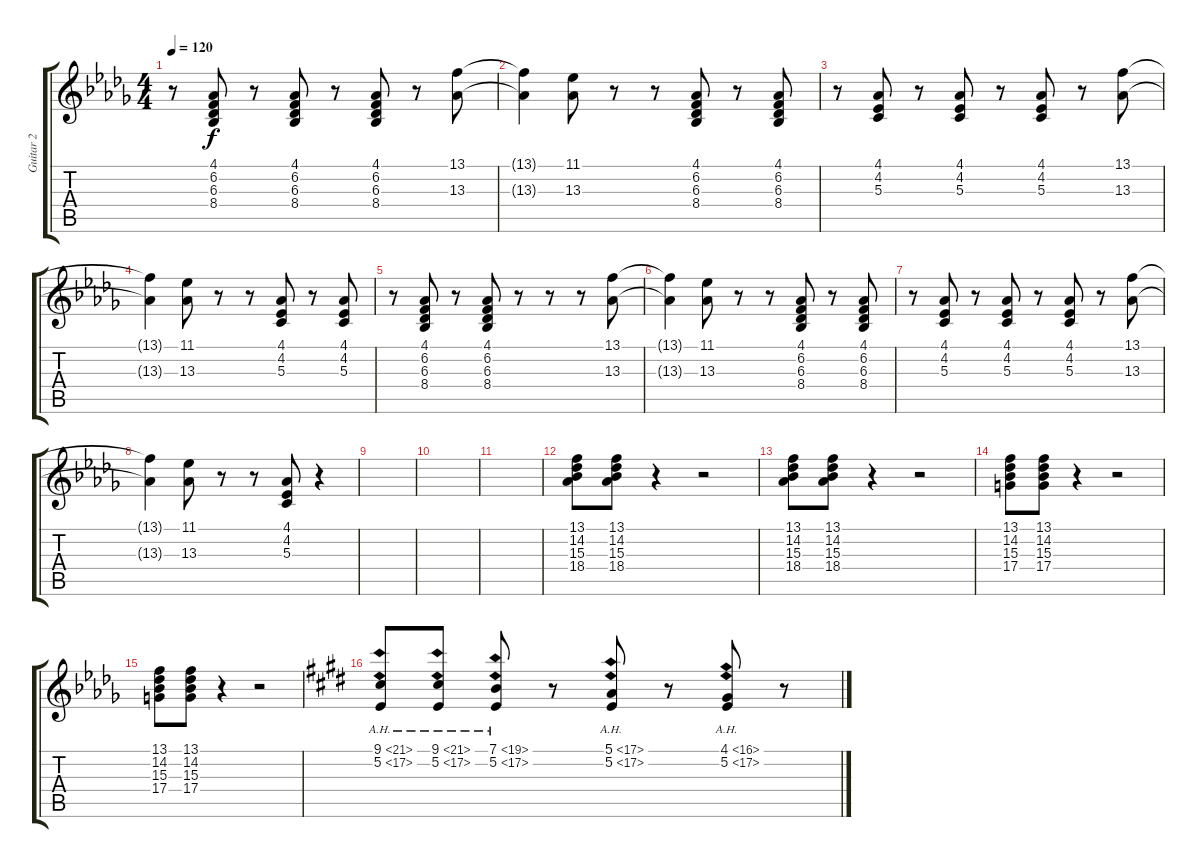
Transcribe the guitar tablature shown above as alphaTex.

\track ("Guitar 2" "Guitar 2") {instrument lead4chiff}
\staff {score tabs}
\tuning (E4 B3 G3 D3 A2 E2) {hide}
\ts (4 4)
\tempo 120
\clef g2
\ks db
r.8{dy f} (4.1 6.2 6.3 8.4).8 r.8 (4.1 6.2 6.3 8.4).8 r.8 (4.1 6.2 6.3 8.4).8 r.8 (13.1 13.3).8 |
(13.1{t} 13.3{t}).4 (11.1 13.3).8 r.8 r.8 (4.1 6.2 6.3 8.4).8 r.8 (4.1 6.2 6.3 8.4).8 |
r.8 (4.1 4.2 5.3).8 r.8 (4.1 4.2 5.3).8 r.8 (4.1 4.2 5.3).8 r.8 (13.1 13.3).8 |
(13.1{t} 13.3{t}).4 (11.1 13.3).8 r.8 r.8 (4.1 4.2 5.3).8 r.8 (4.1 4.2 5.3).8 |
r.8 (4.1 6.2 6.3 8.4).8 r.8 (4.1 6.2 6.3 8.4).8 r.8 r.8 r.8 (13.1 13.3).8 |
(13.1{t} 13.3{t}).4 (11.1 13.3).8 r.8 r.8 (4.1 6.2 6.3 8.4).8 r.8 (4.1 6.2 6.3 8.4).8 |
r.8 (4.1 4.2 5.3).8 r.8 (4.1 4.2 5.3).8 r.8 (4.1 4.2 5.3).8 r.8 (13.1 13.3).8 |
(13.1{t} 13.3{t}).4 (11.1 13.3).8 r.8 r.8 (4.1 4.2 5.3).8 r.4 |
|
|
|
(13.1 14.2 15.3 18.4).8 (13.1 14.2 15.3 18.4).8 r.4 r.2 |
(13.1 14.2 15.3 18.4).8 (13.1 14.2 15.3 18.4).8 r.4 r.2 |
(13.1 14.2 15.3 17.4).8 (13.1 14.2 15.3 17.4).8 r.4 r.2 |
(13.1 14.2 15.3 17.4).8 (13.1 14.2 15.3 17.4).8 r.4 r.2 |
\ks e
(9.1{ah 12} 5.2{ah 12}).8 (9.1{ah 12} 5.2{ah 12}).8 (7.1{ah 12} 5.2{ah 12}).8 r.8 (5.1{ah 12} 5.2{ah 12}).8 r.8 (4.1{ah 12} 5.2{ah 12}).8 r.8
